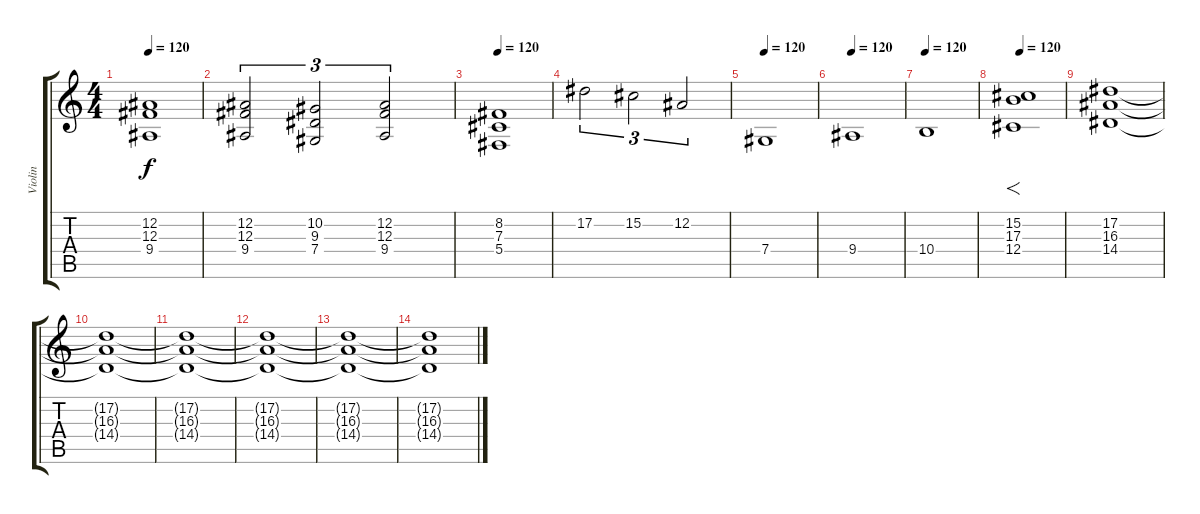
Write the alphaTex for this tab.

\track ("Violin" "Violin") {instrument violin}
\staff {score tabs}
\tuning (Eb4 Bb3 Gb3 Db3 Ab2 Eb2) {hide}
\ts (4 4)
\tempo 120
\clef g2
\ks c
(12.2 12.3 9.4).1{dy f} |
(12.2 12.3 9.4).2{tu (3 2)} (10.2 9.3 7.4).2{tu (3 2)} (12.2 12.3 9.4).2{tu (3 2)} |
\tempo 120
(8.2 7.3 5.4).1 |
17.2.2{tu (3 2)} 15.2.2{tu (3 2)} 12.2.2{tu (3 2)} |
\tempo 120
7.4.1 |
\tempo 120
9.4.1 |
\tempo 120
10.4.1 |
\tempo 120
(15.2 17.3 12.4).1{f} |
(17.2 16.3 14.4).1 |
(17.2{t} 16.3{t} 14.4{t}).1{volume 0} |
(17.2{t} 16.3{t} 14.4{t}).1 |
(17.2{t} 16.3{t} 14.4{t}).1 |
(17.2{t} 16.3{t} 14.4{t}).1 |
(17.2{t} 16.3{t} 14.4{t}).1{txt ""}
